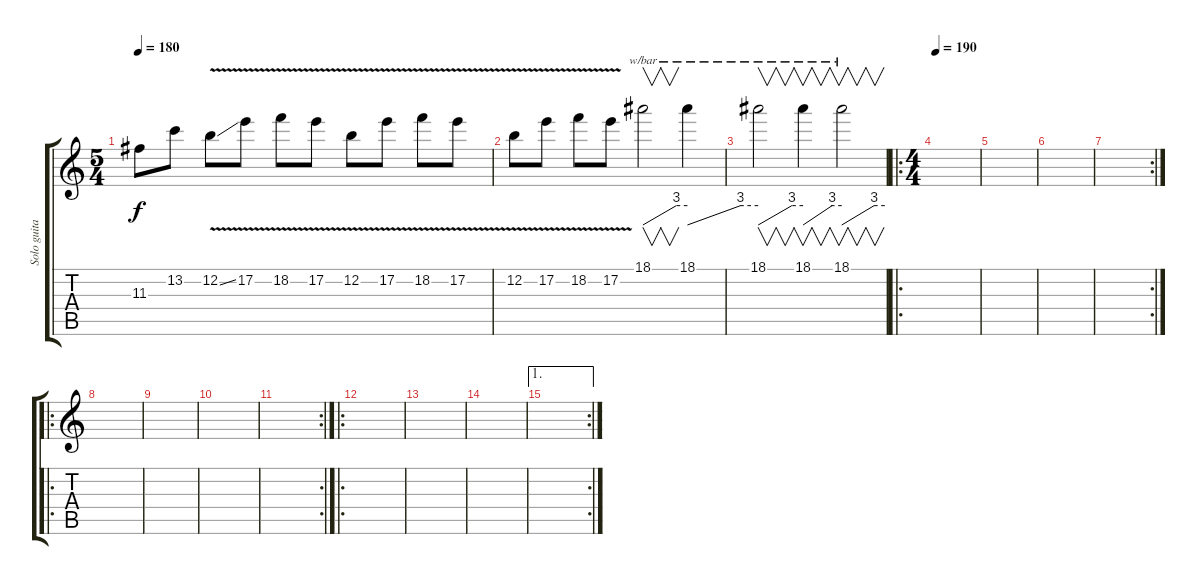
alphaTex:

\track ("Solo guitar" "Solo guita") {instrument distortionguitar}
\staff {score tabs}
\tuning (E4 B3 G3 D3 A2 E2) {hide}
\ts (5 4)
\tempo 180
\clef g2
\ks c
11.3.8{dy f} 13.2.8 12.2{v ss}.8 17.2{v}.8 18.2{v}.8 17.2{v}.8 12.2{v}.8 17.2{v}.8 18.2{v}.8 17.2{v}.8 |
12.2{v}.8 17.2{v}.8 18.2{v}.8 17.2{v}.8 18.1.2{v tbe (custom default 0 0 45 12 60 12)} 18.1.4{tbe (custom default 0 0 45 12 60 12)} |
18.1.2{v tbe (custom default 0 0 45 12 60 12)} 18.1.4{v tbe (custom default 0 0 45 12 60 12)} 18.1.2{v tbe (custom default 0 0 45 12 60 12)} |
\ro
\ts (4 4)
\tempo 190
|
|
|
\rc 2
|
\ro
|
|
|
\rc 2
|
\ro
|
|
|
\ae 1
\rc 2
